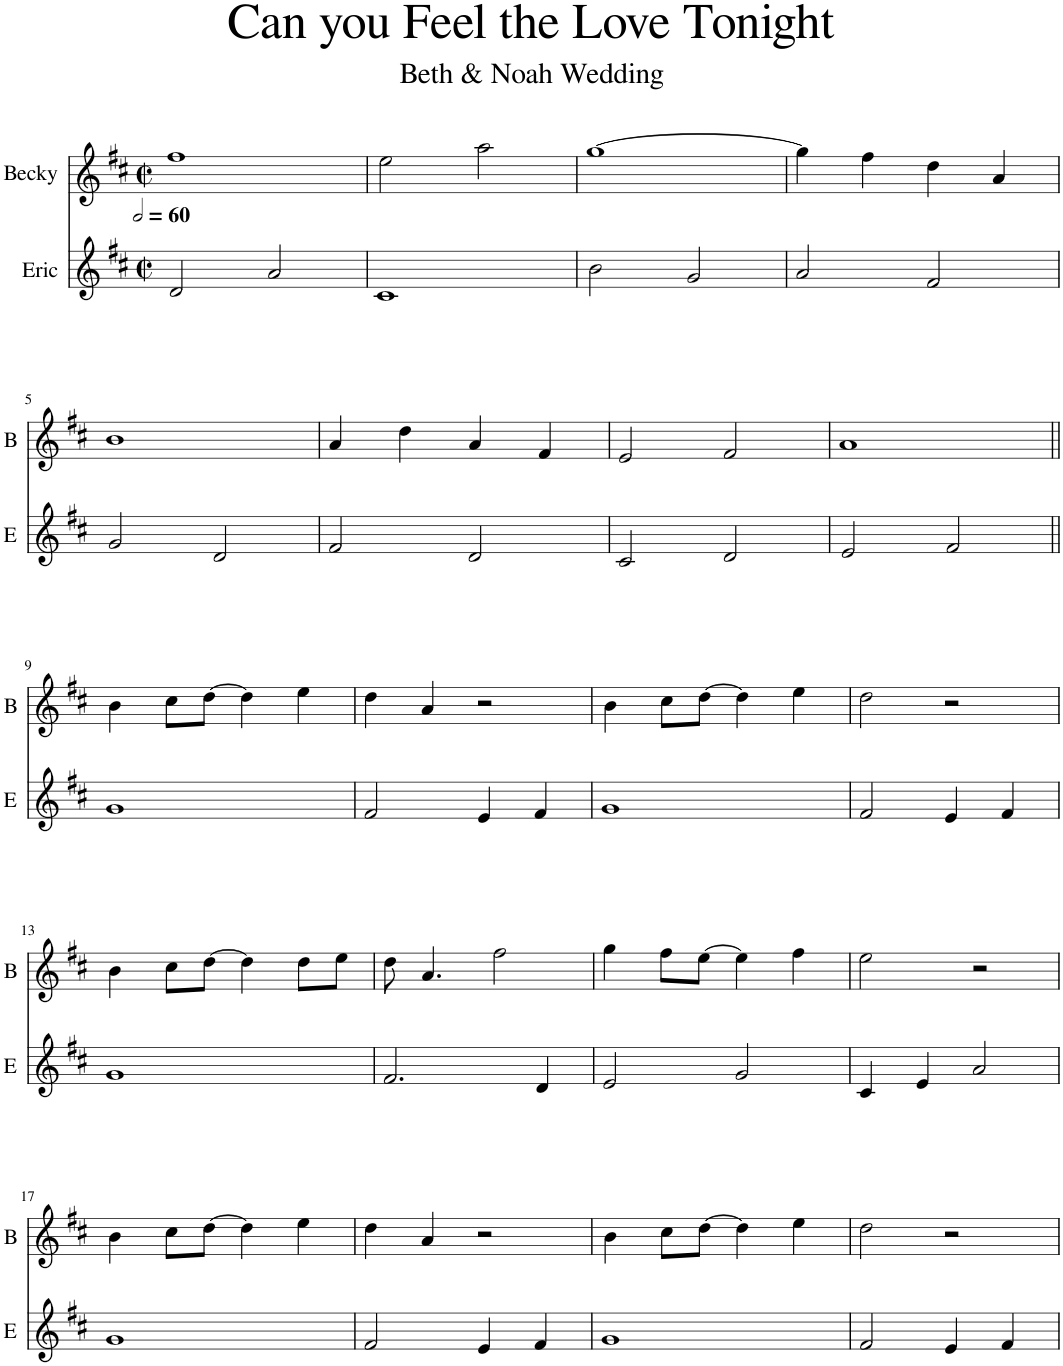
**kern	**kern
*part2	*part1
*staff2	*staff1
*I"Eric	*I"Becky
*I'E	*I'B
*clefG2	*clefG2
*k[f#c#]	*k[f#c#]
*M2/2	*M2/2
*met(c|)	*met(c|)
*MM120	*MM120
=1	=1
2d/	1ff#
2a/	.
=2	=2
1c#	2ee\
.	2aa\
=3	=3
2b\	[1gg
2g/	.
=4	=4
2a/	4gg\]
.	4ff#\
2f#/	4dd\
.	4a/
!!LO:LB:g=z
=5	=5
2g/	1b
2d/	.
=6	=6
2f#/	4a/
.	4dd\
2d/	4a/
.	4f#/
=7	=7
2c#/	2e/
2d/	2f#/
=8	=8
2e/	1a
2f#/	.
!!LO:LB:g=z
=9||	=9||
1g	4b\
.	8cc#\L
.	[8dd\J
.	4dd\]
.	4ee\
=10	=10
2f#/	4dd\
.	4a/
4e/	2r
4f#/	.
=11	=11
1g	4b\
.	8cc#\L
.	[8dd\J
.	4dd\]
.	4ee\
=12	=12
2f#/	2dd\
4e/	2r
4f#/	.
!!LO:LB:g=z
=13	=13
1g	4b\
.	8cc#\L
.	[8dd\J
.	4dd\]
.	8dd\L
.	8ee\J
=14	=14
2.f#/	8dd\
.	4.a/
.	2ff#\
4d/	.
=15	=15
2e/	4gg\
.	8ff#\L
.	[8ee\J
2g/	4ee\]
.	4ff#\
=16	=16
4c#/	2ee\
4e/	.
2a/	2r
!!LO:LB:g=z
=17	=17
1g	4b\
.	8cc#\L
.	[8dd\J
.	4dd\]
.	4ee\
=18	=18
2f#/	4dd\
.	4a/
4e/	2r
4f#/	.
=19	=19
1g	4b\
.	8cc#\L
.	[8dd\J
.	4dd\]
.	4ee\
=20	=20
2f#/	2dd\
4e/	2r
4f#/	.
=	=
*-	*-
